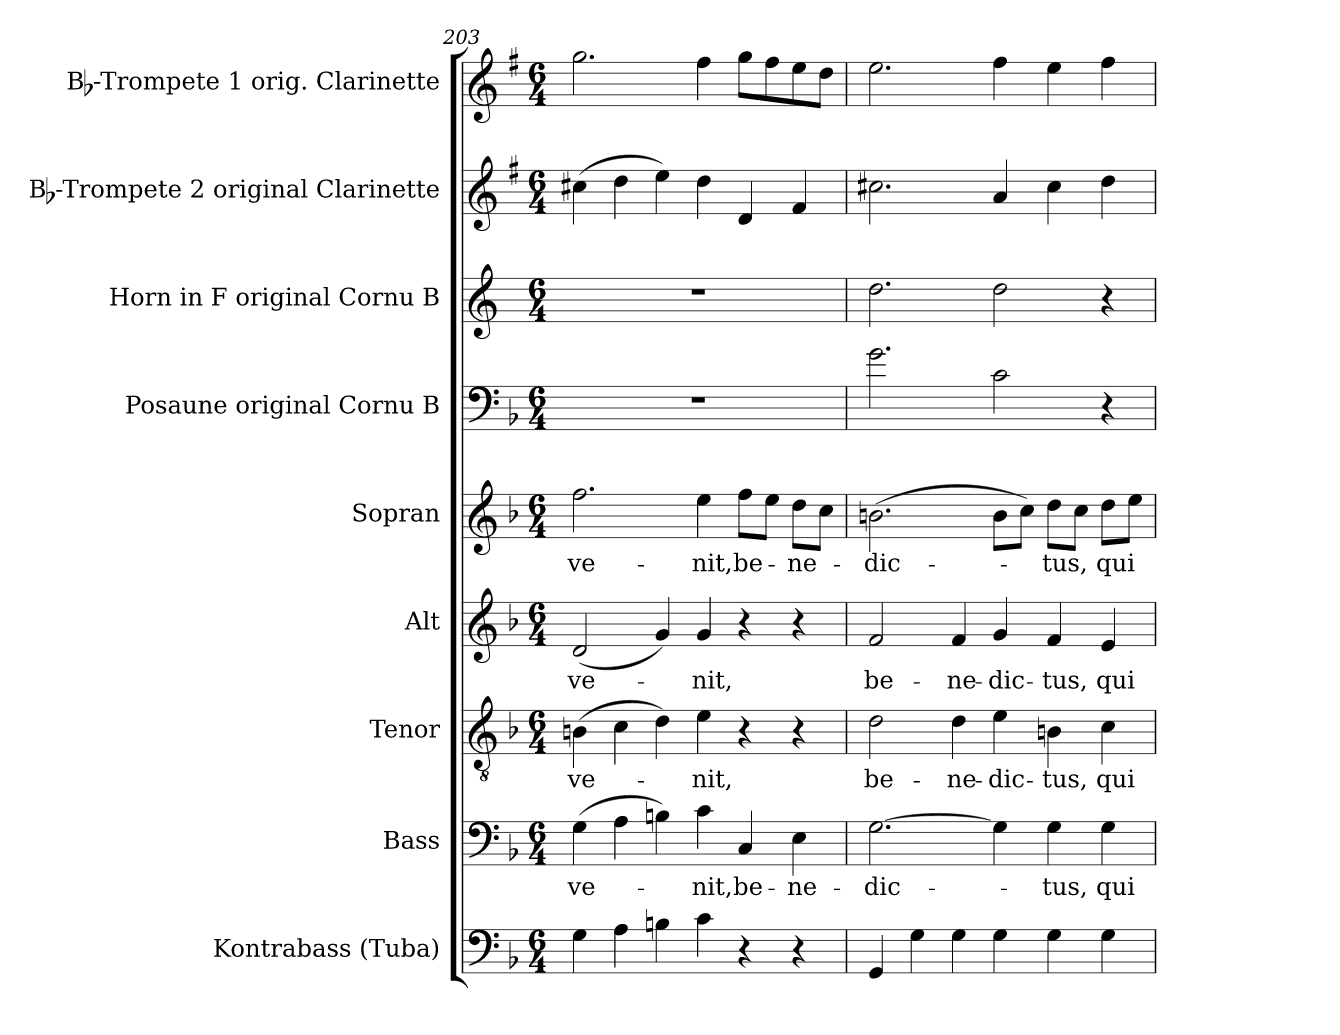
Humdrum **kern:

**kern	**kern	**text	**kern	**text	**kern	**text	**kern	**text	**kern	**kern	**kern	**kern
*part9	*part8	*part8	*part7	*part7	*part6	*part6	*part5	*part5	*part4	*part3	*part2	*part1
*staff9	*staff8	*staff8	*staff7	*staff7	*staff6	*staff6	*staff5	*staff5	*staff4	*staff3	*staff2	*staff1
*I"Kontrabass (Tuba)	*I"Bass	*	*I"Tenor	*	*I"Alt	*	*I"Sopran	*	*I"Posaune original Cornu B	*I"Horn in F original Cornu B	*I"Bb-Trompete 2 original Clarinette	*I"Bb-Trompete 1 orig. Clarinette
*I'Kb.	*I'B.	*	*I'T.	*	*I'A.	*	*I'S.	*	*I'Pos.	*I'Hrn.	*I'Bb Trp. 2	*I'Bb Trp. 1
*clefF4	*clefF4	*	*clefGv2	*	*clefG2	*	*clefG2	*	*clefF4	*clefG2	*clefG2	*clefG2
*ITrd7c12	*	*	*	*	*	*	*	*	*	*ITrd4c7	*ITrd1c2	*ITrd1c2
*k[b-]	*k[b-]	*	*k[b-]	*	*k[b-]	*	*k[b-]	*	*k[b-]	*k[b-]	*k[b-]	*k[b-]
*F:	*F:	*	*F:	*	*F:	*	*F:	*	*F:	*F:	*F:	*F:
*M6/4	*M6/4	*	*M6/4	*	*M6/4	*	*M6/4	*	*M6/4	*M6/4	*M6/4	*M6/4
=203	=203	=203	=203	=203	=203	=203	=203	=203	=203	=203	=203	=203
!	!	!LO:LY:b	!	!LO:LY:b	!	!LO:LY:b	!	!LO:LY:b	!	!	!	!
4GG\	(>4G\	ve-	(>4Bn\	ve-	(<2d/	ve-	2.ff\	ve-	1.r	1.r	(>4bn\	2.ff\
4AA\	4A\	.	4c\	.	.	.	.	.	.	.	4cc\	.
4BBn\	4Bn\)	.	4d\)	.	4g/)	.	.	.	.	.	4dd\)	.
!	!	!LO:LY:b	!	!LO:LY:b	!	!LO:LY:b	!	!LO:LY:b	!	!	!	!
4C\	4c\	-nit,	4e\	-nit,	4g/	-nit,	4ee\	-nit,	.	.	4cc\	4ee\
!	!	!LO:LY:b	!	!	!	!	!	!LO:LY:b	!	!	!	!
4r	4C/	be-	4r	.	4r	.	8ff\L	be-	.	.	4c/	8ff\L
.	.	.	.	.	.	.	8ee\J	.	.	.	.	8ee\
!	!	!LO:LY:b	!	!	!	!	!	!LO:LY:b	!	!	!	!
4r	4E\	-ne-	4r	.	4r	.	8dd\L	-ne-	.	.	4e/	8dd\
.	.	.	.	.	.	.	8cc\J	.	.	.	.	8cc\J
=204	=204	=204	=204	=204	=204	=204	=204	=204	=204	=204	=204	=204
!	!	!LO:LY:b	!	!LO:LY:b	!	!LO:LY:b	!	!LO:LY:b	!	!	!	!
4GGG/	[2.G\	-dic-	2d\	be-	2f/	be-	(>2.bn\	-dic-	2.g\	2.g\	2.bn\	2.dd\
4GG\	.	.	.	.	.	.	.	.	.	.	.	.
!	!	!	!	!LO:LY:b	!	!LO:LY:b	!	!	!	!	!	!
4GG\	.	.	4d\	-ne-	4f/	-ne-	.	.	.	.	.	.
!	!	!	!	!LO:LY:b	!	!LO:LY:b	!	!	!	!	!	!
4GG\	4G\]	.	4e\	-dic-	4g/	-dic-	8b\L	.	2c\	2g\	4g/	4ee\
.	.	.	.	.	.	.	8cc\J)	.	.	.	.	.
!	!	!LO:LY:b	!	!LO:LY:b	!	!LO:LY:b	!	!LO:LY:b	!	!	!	!
4GG\	4G\	-tus,	4Bn\	-tus,	4f/	-tus,	8dd\L	-tus,	.	.	4b\	4dd\
.	.	.	.	.	.	.	8cc\J	.	.	.	.	.
!	!	!LO:LY:b	!	!LO:LY:b	!	!LO:LY:b	!	!LO:LY:b	!	!	!	!
4GG\	4G\	qui	4c\	qui	4e/	qui	8dd\L	qui	4r	4r	4cc\	4ee\
.	.	.	.	.	.	.	8ee\J	.	.	.	.	.
=	=	=	=	=	=	=	=	=	=	=	=	=
*-	*-	*-	*-	*-	*-	*-	*-	*-	*-	*-	*-	*-
